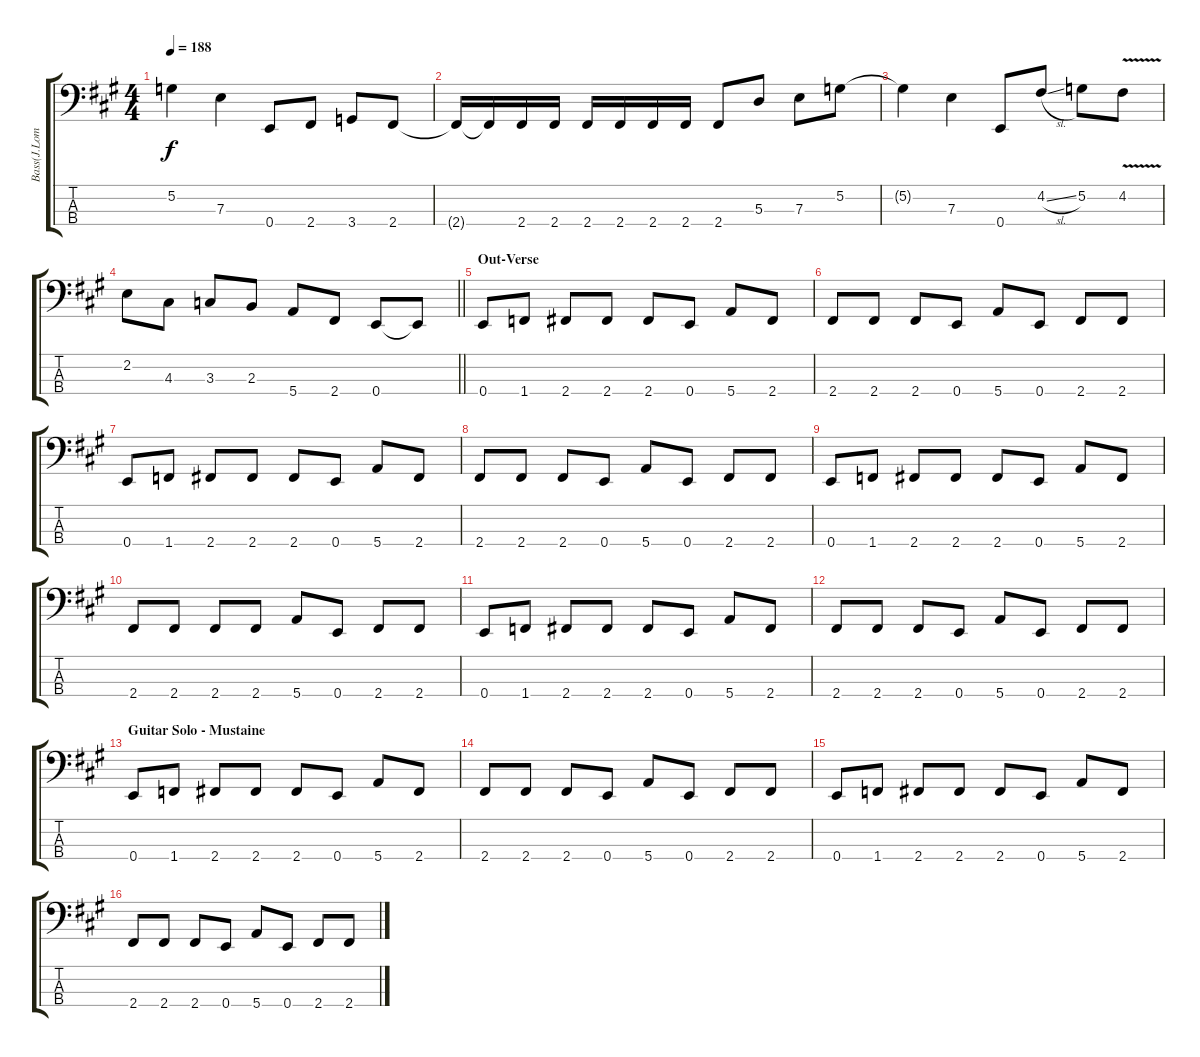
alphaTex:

\track ("Bass(J.Lomenzo)" "Bass(J.Lom") {instrument electricbasspick}
\staff {score tabs}
\tuning (G2 D2 A1 E1) {hide}
\ts (4 4)
\tempo 188
\clef f4
\ks a
5.2{t}.4{dy f} 7.3.4 0.4.8 2.4.8 3.4.8 2.4.8 |
2.4{t}.16 2.4{t}.16 2.4.16 2.4.16 2.4.16 2.4.16 2.4.16 2.4.16 2.4.8 5.3.8 7.3.8 5.2.8 |
5.2{t}.4 7.3.4 0.4.8 4.2{sl}.8 5.2.8 4.2{v}.8 |
\barLineRight lightlight
2.2.8 4.3.8 3.3.8 2.3.8 5.4.8 2.4.8 0.4.8 0.4{t}.8 |
\section ("" "Out-Verse")
0.4.8 1.4.8 2.4.8 2.4.8 2.4.8 0.4.8 5.4.8 2.4.8 |
2.4.8 2.4.8 2.4.8 0.4.8 5.4.8 0.4.8 2.4.8 2.4.8 |
0.4.8 1.4.8 2.4.8 2.4.8 2.4.8 0.4.8 5.4.8 2.4.8 |
2.4.8 2.4.8 2.4.8 0.4.8 5.4.8 0.4.8 2.4.8 2.4.8 |
0.4.8 1.4.8 2.4.8 2.4.8 2.4.8 0.4.8 5.4.8 2.4.8 |
2.4.8 2.4.8 2.4.8 2.4.8 5.4.8 0.4.8 2.4.8 2.4.8 |
0.4.8 1.4.8 2.4.8 2.4.8 2.4.8 0.4.8 5.4.8 2.4.8 |
2.4.8 2.4.8 2.4.8 0.4.8 5.4.8 0.4.8 2.4.8 2.4.8 |
\section ("" "Guitar Solo - Mustaine")
0.4.8 1.4.8 2.4.8 2.4.8 2.4.8 0.4.8 5.4.8 2.4.8 |
2.4.8 2.4.8 2.4.8 0.4.8 5.4.8 0.4.8 2.4.8 2.4.8 |
0.4.8 1.4.8 2.4.8 2.4.8 2.4.8 0.4.8 5.4.8 2.4.8 |
2.4.8 2.4.8 2.4.8 0.4.8 5.4.8 0.4.8 2.4.8 2.4.8
